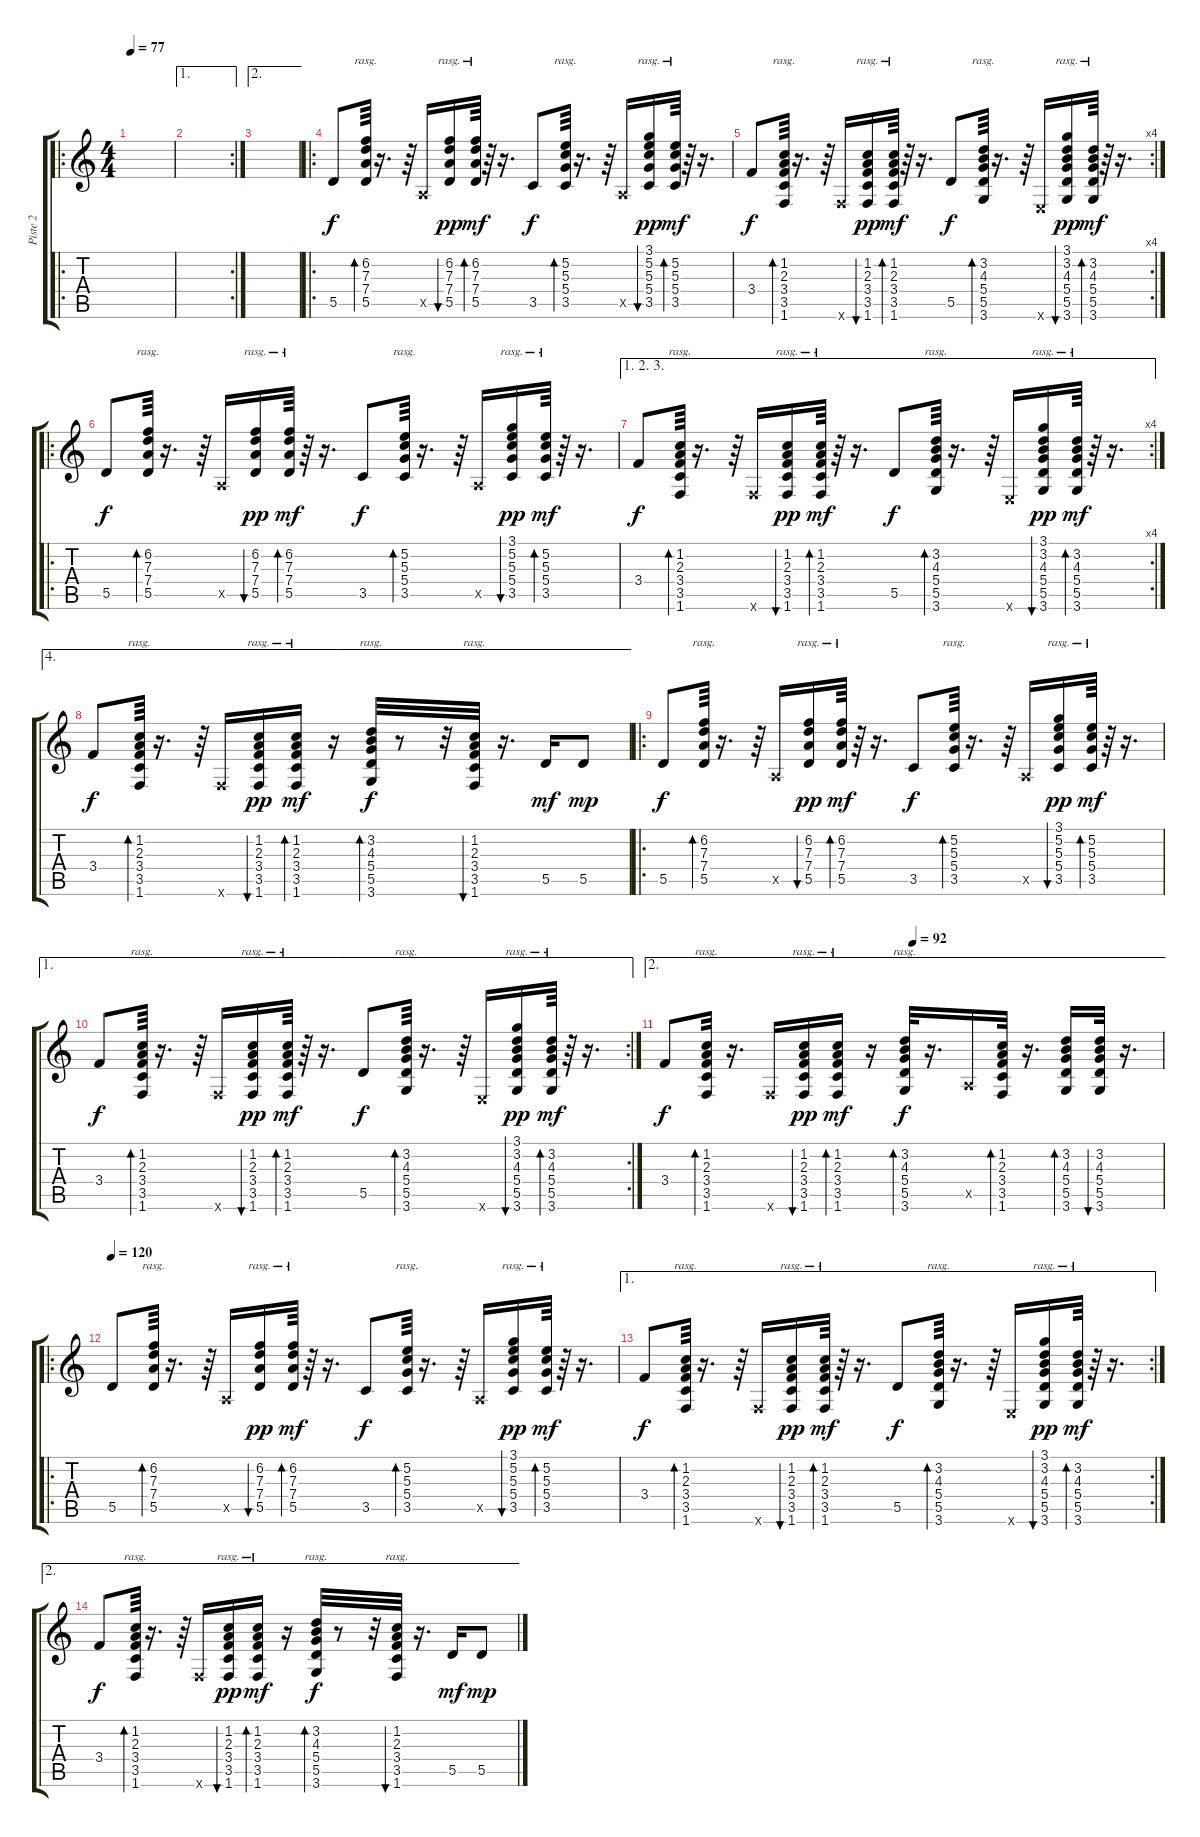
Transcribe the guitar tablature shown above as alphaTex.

\track ("Piste 2" "Piste 2") {instrument acousticguitarsteel}
\staff {score tabs}
\tuning (E4 B3 G3 D3 A2 E2) {hide}
\ro
\ts (4 4)
\tempo 77
\clef g2
\ks c
|
\ae 1
\rc 2
|
\ae 2
|
\ro
5.5.8 (6.2 7.3 7.4 5.5).64{bd 30 rasg ii} r.16{d} r.64 0.5{x}.16 (6.2 7.3 7.4 5.5).16{bu 30 rasg ii dy pp} (6.2 7.3 7.4 5.5).64{bd 30 rasg ii dy mf} r.64 r.16{d} 3.5.8{dy f} (5.2 5.3 5.4 3.5).64{bd 30 rasg ii} r.16{d} r.64 0.5{x}.16 (3.1 5.2 5.3 5.4 3.5).16{bu 30 rasg ii dy pp} (5.2 5.3 5.4 3.5).64{bd 30 rasg ii dy mf} r.64 r.16{d} |
\rc 4
3.4.8{dy f} (1.2 2.3 3.4 3.5 1.6).64{bd 30 rasg ii} r.16{d} r.64 1.6{x}.16 (1.2 2.3 3.4 3.5 1.6).16{bu 30 rasg ii dy pp} (1.2 2.3 3.4 3.5 1.6).64{bd 30 rasg ii dy mf} r.64 r.16{d} 5.5.8{dy f} (3.2 4.3 5.4 5.5 3.6).64{bd 30 rasg ii} r.16{d} r.64 0.6{x}.16 (3.1 3.2 4.3 5.4 5.5 3.6).16{bu 30 rasg ii dy pp} (3.2 4.3 5.4 5.5 3.6).64{bd 30 rasg ii dy mf} r.64 r.16{d} |
\ro
5.5.8{dy f} (6.2 7.3 7.4 5.5).64{bd 30 rasg ii} r.16{d} r.64 0.5{x}.16 (6.2 7.3 7.4 5.5).16{bu 30 rasg ii dy pp} (6.2 7.3 7.4 5.5).64{bd 30 rasg ii dy mf} r.64 r.16{d} 3.5.8{dy f} (5.2 5.3 5.4 3.5).64{bd 30 rasg ii} r.16{d} r.64 0.5{x}.16 (3.1 5.2 5.3 5.4 3.5).16{bu 30 rasg ii dy pp} (5.2 5.3 5.4 3.5).64{bd 30 rasg ii dy mf} r.64 r.16{d} |
\ae (1 2 3)
\rc 4
3.4.8{dy f} (1.2 2.3 3.4 3.5 1.6).64{bd 30 rasg ii} r.16{d} r.64 1.6{x}.16 (1.2 2.3 3.4 3.5 1.6).16{bu 30 rasg ii dy pp} (1.2 2.3 3.4 3.5 1.6).64{bd 30 rasg ii dy mf} r.64 r.16{d} 5.5.8{dy f} (3.2 4.3 5.4 5.5 3.6).64{bd 30 rasg ii} r.16{d} r.64 0.6{x}.16 (3.1 3.2 4.3 5.4 5.5 3.6).16{bu 30 rasg ii dy pp} (3.2 4.3 5.4 5.5 3.6).64{bd 30 rasg ii dy mf} r.64 r.16{d} |
\ae 4
3.4.8{dy f} (1.2 2.3 3.4 3.5 1.6).64{bd 30 rasg ii} r.16{d} r.64 1.6{x}.16 (1.2 2.3 3.4 3.5 1.6).16{bu 30 rasg ii dy pp} (1.2 2.3 3.4 3.5 1.6).16{bd 30 rasg ii dy mf} r.16 (3.2 4.3 5.4 5.5 3.6).32{bd 30 rasg ii dy f} r.8 r.32 (1.2 2.3 3.4 3.5 1.6).32{bu 30 rasg ii} r.16{d} 5.5.16{dy mf} 5.5.8{dy mp} |
\ro
5.5.8{dy f} (6.2 7.3 7.4 5.5).64{bd 30 rasg ii} r.16{d} r.64 0.5{x}.16 (6.2 7.3 7.4 5.5).16{bu 30 rasg ii dy pp} (6.2 7.3 7.4 5.5).64{bd 30 rasg ii dy mf} r.64 r.16{d} 3.5.8{dy f} (5.2 5.3 5.4 3.5).64{bd 30 rasg ii} r.16{d} r.64 0.5{x}.16 (3.1 5.2 5.3 5.4 3.5).16{bu 30 rasg ii dy pp} (5.2 5.3 5.4 3.5).64{bd 30 rasg ii dy mf} r.64 r.16{d} |
\ae 1
\rc 2
3.4.8{dy f} (1.2 2.3 3.4 3.5 1.6).64{bd 30 rasg ii} r.16{d} r.64 1.6{x}.16 (1.2 2.3 3.4 3.5 1.6).16{bu 30 rasg ii dy pp} (1.2 2.3 3.4 3.5 1.6).64{bd 30 rasg ii dy mf} r.64 r.16{d} 5.5.8{dy f} (3.2 4.3 5.4 5.5 3.6).64{bd 30 rasg ii} r.16{d} r.64 0.6{x}.16 (3.1 3.2 4.3 5.4 5.5 3.6).16{bu 30 rasg ii dy pp} (3.2 4.3 5.4 5.5 3.6).64{bd 30 rasg ii dy mf} r.64 r.16{d} |
\ae 2
\tempo (102 0.5)
\tempo (92 0.5)
3.4.8{dy f} (1.2 2.3 3.4 3.5 1.6).32{bd 30 rasg ii} r.16{d} 1.6{x}.16 (1.2 2.3 3.4 3.5 1.6).16{bu 30 rasg ii dy pp} (1.2 2.3 3.4 3.5 1.6).16{bd 30 rasg ii dy mf} r.16 (3.2 4.3 5.4 5.5 3.6).32{bd 30 rasg ii dy f} r.16{d} 0.5{x}.16 (1.2 2.3 3.4 3.5 1.6).32{bd 30} r.16{d} (3.2 4.3 5.4 5.5 3.6).16{bd 30} (3.2 4.3 5.4 5.5 3.6).32{bu 30} r.16{d} |
\ro
\tempo 120
5.5.8 (6.2 7.3 7.4 5.5).64{bd 30 rasg ii} r.16{d} r.64 0.5{x}.16 (6.2 7.3 7.4 5.5).16{bu 30 rasg ii dy pp} (6.2 7.3 7.4 5.5).64{bd 30 rasg ii dy mf} r.64 r.16{d} 3.5.8{dy f} (5.2 5.3 5.4 3.5).64{bd 30 rasg ii} r.16{d} r.64 0.5{x}.16 (3.1 5.2 5.3 5.4 3.5).16{bu 30 rasg ii dy pp} (5.2 5.3 5.4 3.5).64{bd 30 rasg ii dy mf} r.64 r.16{d} |
\ae 1
\rc 2
3.4.8{dy f} (1.2 2.3 3.4 3.5 1.6).64{bd 30 rasg ii} r.16{d} r.64 1.6{x}.16 (1.2 2.3 3.4 3.5 1.6).16{bu 30 rasg ii dy pp} (1.2 2.3 3.4 3.5 1.6).64{bd 30 rasg ii dy mf} r.64 r.16{d} 5.5.8{dy f} (3.2 4.3 5.4 5.5 3.6).64{bd 30 rasg ii} r.16{d} r.64 0.6{x}.16 (3.1 3.2 4.3 5.4 5.5 3.6).16{bu 30 rasg ii dy pp} (3.2 4.3 5.4 5.5 3.6).64{bd 30 rasg ii dy mf} r.64 r.16{d} |
\ae 2
3.4.8{dy f} (1.2 2.3 3.4 3.5 1.6).64{bd 30 rasg ii} r.16{d} r.64 1.6{x}.16 (1.2 2.3 3.4 3.5 1.6).16{bu 30 rasg ii dy pp} (1.2 2.3 3.4 3.5 1.6).16{bd 30 rasg ii dy mf} r.16 (3.2 4.3 5.4 5.5 3.6).32{bd 30 rasg ii dy f} r.8 r.32 (1.2 2.3 3.4 3.5 1.6).32{bu 30 rasg ii} r.16{d} 5.5.16{dy mf} 5.5.8{dy mp}
